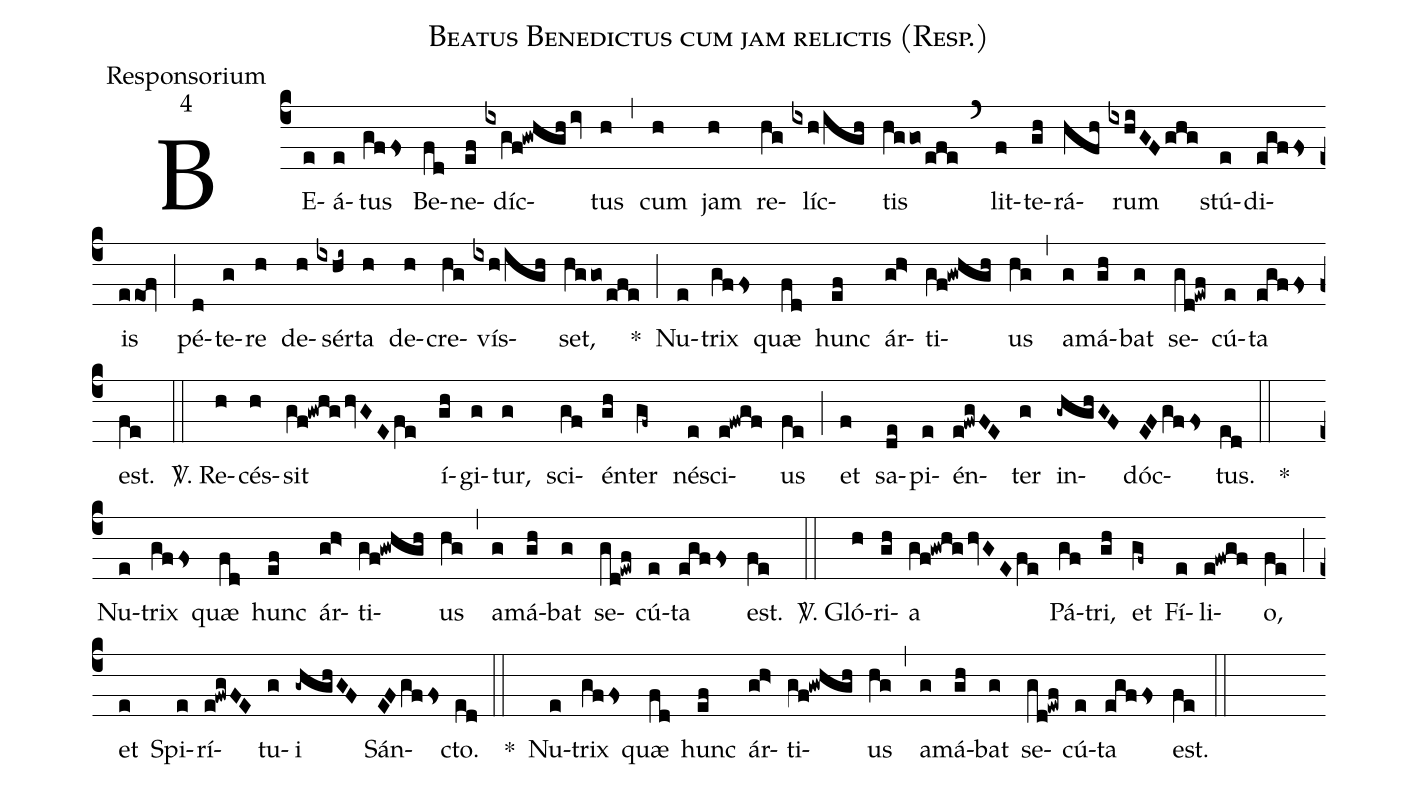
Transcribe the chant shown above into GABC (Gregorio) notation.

name:Beatus Benedictus cum jam relictis (Resp.);
office-part:Responsorium;
mode:4;
%%
(c4)BE(e)á(e)tus(gffs) Be(fd)ne(ef)díc(ixgf!gwhgh/iv)tus(h) (,) cum(h) jam(h) re(hg)líc(ixh/igh)tis(hggo/efe) (`) lit(f)te(gh)rá(hfh)rum(ixhiGFghg) stú(e)di(egffs)is(eeof) (;) pé(d)te(g)re(h) de(h)sér(ixhi~)ta(h) de(h)cre(hg)vís(ixh/igh)set,(hggo/efe) *(;) Nu(e)trix(gffs) quæ(fd) hunc(ef) ár(gh>)ti(gf!gwhgh)us(hg) (,) a(g)má(gh)bat(g) se(gd!ewf)cú(e)ta(egffs) est.(fe) (::)

<sp>V/</sp>. Re(h)cés(h)sit(gf!gwhg/hvGEfe) í(gh)gi(g)tur,(g) sci(gf)én(gh)ter(gf~) né(e)sci(e!fwgf)us(fe) (;) et(f) sa(de)pi(e)én(e!fwgFE)ter(g) in(-ghghGF)dóc(EFgffs)tus.(ed) (::)
*() Nu(e)trix(gffs) quæ(fd) hunc(ef) ár(gh>)ti(gf!gwhgh)us(hg) (,) a(g)má(gh)bat(g) se(gd!ewf)cú(e)ta(egffs) est.(fe) (::)

<sp>V/</sp>. Gló(h)ri(gh)a(gf!gwhg/hvGEfe) Pá(gf)tri,(gh) et(gf~) Fí(e)li(e!fwgf)o,(fe) (;)et(e) Spi(e)rí(e!fwgFE)tu(g)i(-ghghGF) Sán(EFgffs)cto.(ed) (::)
*() Nu(e)trix(gffs) quæ(fd) hunc(ef) ár(gh>)ti(gf!gwhgh)us(hg) (,) a(g)má(gh)bat(g) se(gd!ewf)cú(e)ta(egffs) est.(fe) (::)
